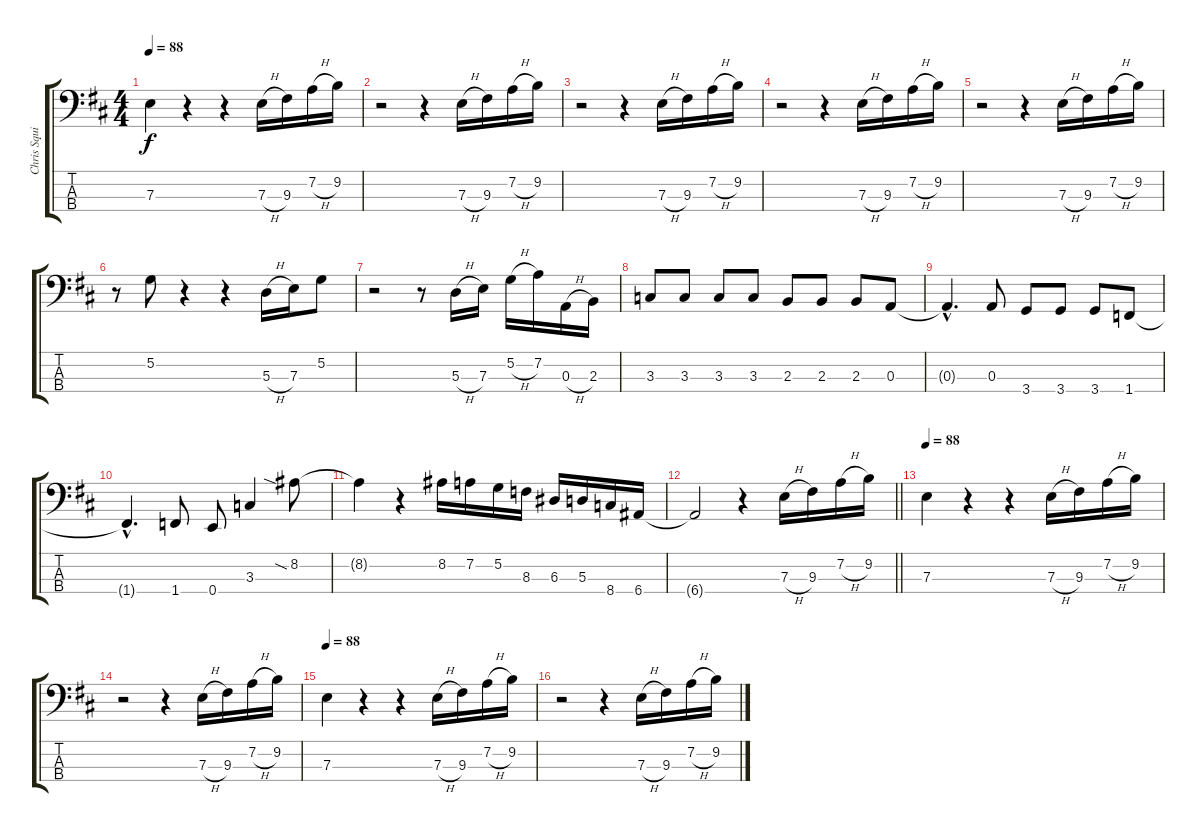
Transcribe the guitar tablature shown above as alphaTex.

\track ("Chris Squire" "Chris Squi") {instrument electricbasspick}
\staff {score tabs}
\tuning (G2 D2 A1 E1) {hide}
\ts (4 4)
\tempo 88
\clef f4
\ks d
7.3.4{dy f} r.4 r.4 7.3{h}.16 9.3.16 7.2{h}.16 9.2.16 |
r.2 r.4 7.3{h}.16 9.3.16 7.2{h}.16 9.2.16 |
r.2 r.4 7.3{h}.16 9.3.16 7.2{h}.16 9.2.16 |
r.2 r.4 7.3{h}.16 9.3.16 7.2{h}.16 9.2.16 |
r.2 r.4 7.3{h}.16 9.3.16 7.2{h}.16 9.2.16 |
r.8 5.2.8 r.4 r.4 5.3{h}.16 7.3.16 5.2.8 |
r.2 r.8 5.3{h}.16 7.3.16 5.2{h}.16 7.2.16 0.3{h}.16 2.3.16 |
3.3.8 3.3.8 3.3.8 3.3.8 2.3.8 2.3.8 2.3.8 0.3.8 |
0.3{hac t}.4{d} 0.3.8 3.4.8 3.4.8 3.4.8 1.4.8 |
1.4{hac t}.4{d} 1.4.8 0.4.8 3.3.4 8.2{sia}.8 |
8.2{t}.4 r.4 8.2.16 7.2.16 5.2.16 8.3.16 6.3.16 5.3.16 8.4.16 6.4.16 |
\barLineRight lightlight
6.4{t}.2 r.4 7.3{h}.16 9.3.16 7.2{h}.16 9.2.16 |
\tempo 88
7.3.4 r.4 r.4 7.3{h}.16 9.3.16 7.2{h}.16 9.2.16 |
r.2 r.4 7.3{h}.16 9.3.16 7.2{h}.16 9.2.16 |
\tempo 88
7.3.4 r.4 r.4 7.3{h}.16 9.3.16 7.2{h}.16 9.2.16 |
r.2 r.4 7.3{h}.16 9.3.16 7.2{h}.16 9.2.16
